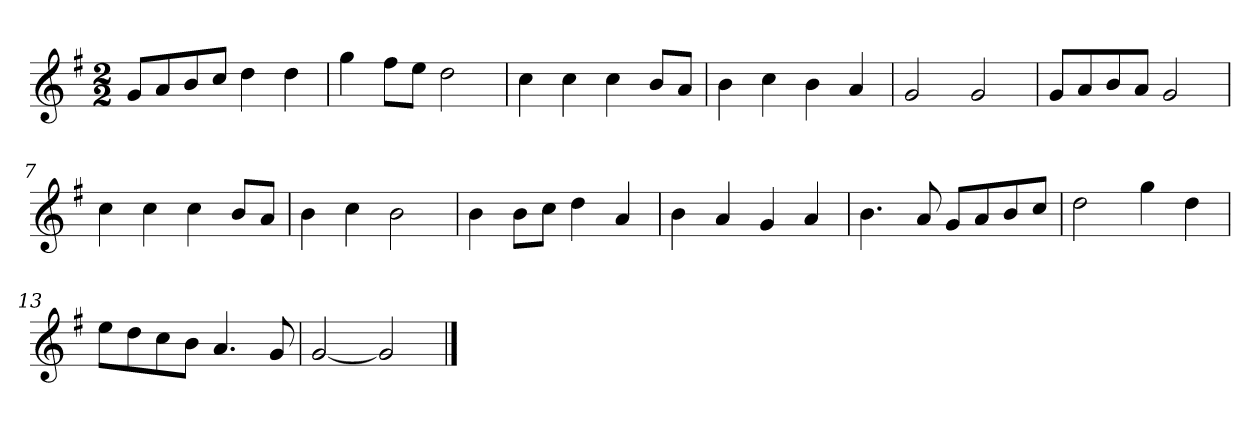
**kern
*part1
*staff1
*k[f#]
*M2/2
*MM120
=1
8gL
8a
8b
8ccJ
4dd
4dd
=2
4gg
8ff#L
8eeJ
2dd
=3
4cc
4cc
4cc
8bL
8aJ
=4
4b
4cc
4b
4a
=5
2g
2g
=6
8gL
8a
8b
8aJ
2g
=7
4cc
4cc
4cc
8bL
8aJ
=8
4b
4cc
2b
=9
4b
8bL
8ccJ
4dd
4a
=10
4b
4a
4g
4a
=11
4.b
8a
8gL
8a
8b
8ccJ
=12
2dd
4gg
4dd
=13
8eeL
8dd
8cc
8bJ
4.a
8g
=14
[2g
2g]
==
*-
